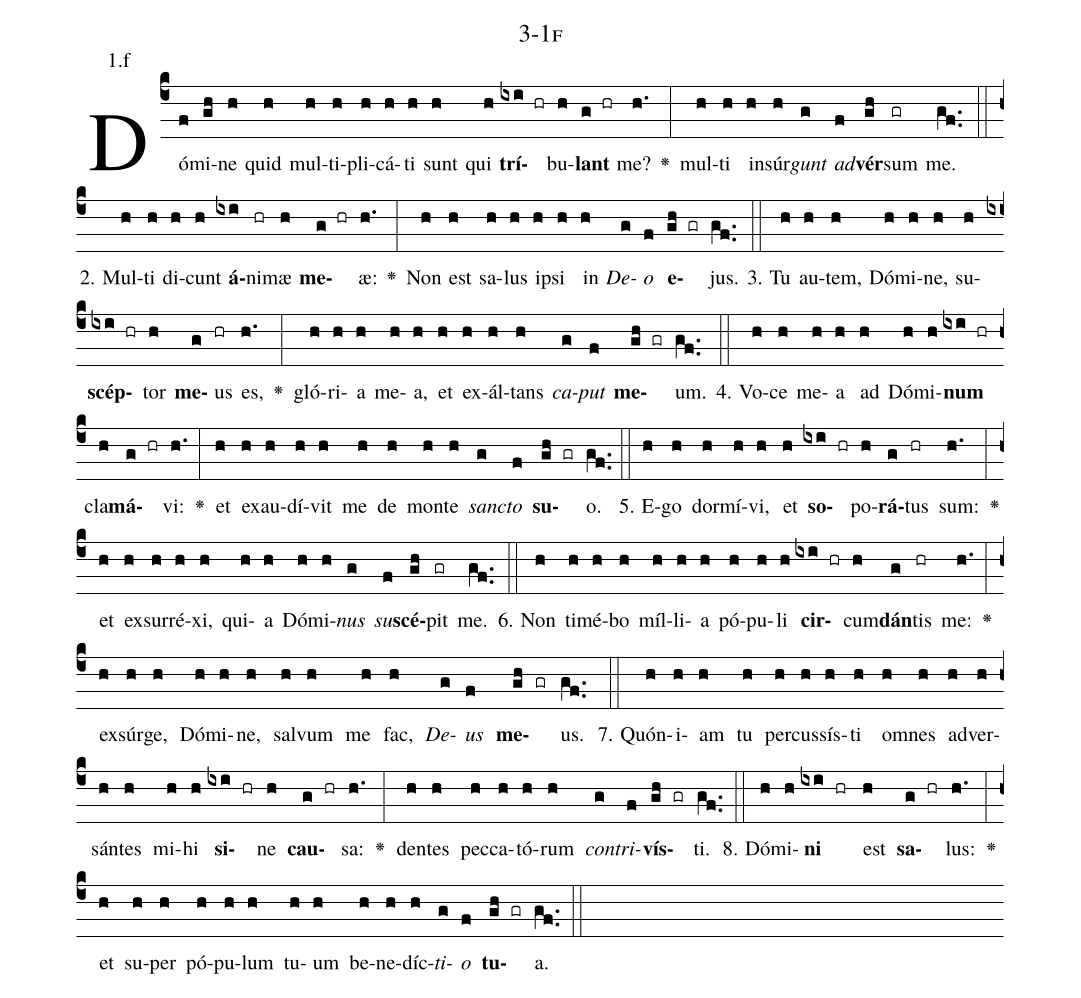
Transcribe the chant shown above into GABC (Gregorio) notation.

name: 3-1f;
annotation: 1.f;
%%
(c4)Dó(f)mi(gh)ne(h) quid(h) mul(h)ti(h)pli(h)cá(h)ti(h) sunt(h) qui(h) <b>trí</b>(ixi hr)bu(h)<b>lant</b>(g hr) me?(h.) <v>\greheightstar</v>(:) mul(h)ti(h) in(h)súr(h)<i>gunt</i>(g) <i>ad</i>(f)<b>vér</b>(gh)sum(gr) me.(gf..) (::)
2. Mul(h)ti(h) di(h)cunt(h) <b>á</b>(ixi)ni(hr)mæ(h) <b>me</b>(g hr)æ:(h.) <v>\greheightstar</v>(:) Non(h) est(h) sa(h)lus(h) ip(h)si(h) in(h) <i>De</i>(g)<i>o</i>(f) <b>e</b>(gh gr)jus.(gf..) (::)
3. Tu(h) au(h)tem,(h) Dó(h)mi(h)ne,(h) su(h)<b>scép</b>(ixi hr)tor(h) <b>me</b>(g)us(hr) es,(h.) <v>\greheightstar</v>(:) gló(h)ri(h)a(h) me(h)a,(h) et(h) ex(h)ál(h)tans(h) <i>ca</i>(g)<i>put</i>(f) <b>me</b>(gh gr)um.(gf..) (::)
4. Vo(h)ce(h) me(h)a(h) ad(h) Dó(h)mi(h)<b>num</b>(ixi hr) cla(h)<b>má</b>(g hr)vi:(h.) <v>\greheightstar</v>(:) et(h) ex(h)au(h)dí(h)vit(h) me(h) de(h) mon(h)te(h) <i>sanc</i>(g)<i>to</i>(f) <b>su</b>(gh gr)o.(gf..) (::)
5. E(h)go(h) dor(h)mí(h)vi,(h) et(h) <b>so</b>(ixi hr)po(h)<b>rá</b>(g)tus(hr) sum:(h.) <v>\greheightstar</v>(:) et(h) ex(h)sur(h)ré(h)xi,(h) qui(h)a(h) Dó(h)mi(h)<i>nus</i>(g) <i>su</i>(f)<b>scé</b>(gh)pit(gr) me.(gf..) (::)
6. Non(h) ti(h)mé(h)bo(h) míl(h)li(h)a(h) pó(h)pu(h)li(h) <b>cir</b>(ixi hr)cum(h)<b>dán</b>(g)tis(hr) me:(h.) <v>\greheightstar</v>(:) ex(h)súr(h)ge,(h) Dó(h)mi(h)ne,(h) sal(h)vum(h) me(h) fac,(h) <i>De</i>(g)<i>us</i>(f) <b>me</b>(gh gr)us.(gf..) (::)
7. Quón(h)i(h)am(h) tu(h) per(h)cus(h)sís(h)ti(h) om(h)nes(h) ad(h)ver(h)sán(h)tes(h) mi(h)hi(h) <b>si</b>(ixi hr)ne(h) <b>cau</b>(g hr)sa:(h.) <v>\greheightstar</v>(:) den(h)tes(h) pec(h)ca(h)tó(h)rum(h) <i>con</i>(g)<i>tri</i>(f)<b>vís</b>(gh gr)ti.(gf..) (::)
8. Dó(h)mi(h)<b>ni</b>(ixi hr) est(h) <b>sa</b>(g hr)lus:(h.) <v>\greheightstar</v>(:) et(h) su(h)per(h) pó(h)pu(h)lum(h) tu(h)um(h) be(h)ne(h)díc(h)<i>ti</i>(g)<i>o</i>(f) <b>tu</b>(gh gr)a.(gf..) (::)
